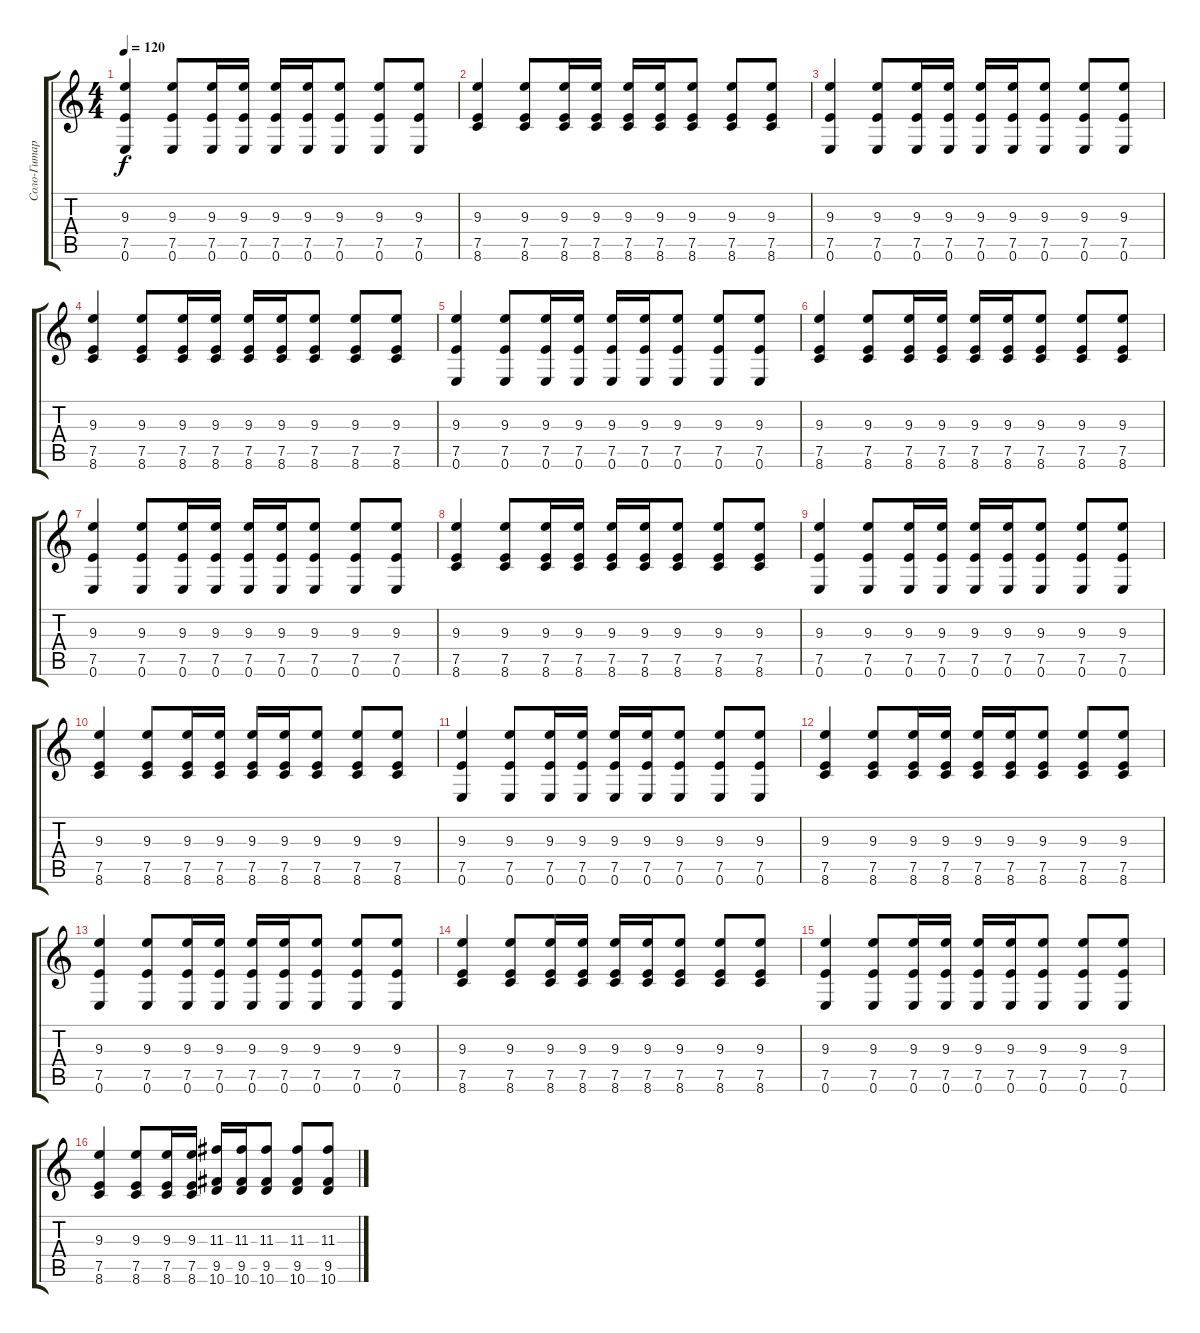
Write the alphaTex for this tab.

\track ("Соло-Гитара" "Соло-Гитар") {instrument overdrivenguitar}
\staff {score tabs}
\tuning (E4 B3 G3 D3 A2 E2) {hide}
\ts (4 4)
\tempo 120
\clef g2
\ks c
(9.3 7.5 0.6).4{dy f} (9.3 7.5 0.6).8 (9.3 7.5 0.6).16 (9.3 7.5 0.6).16 (9.3 7.5 0.6).16 (9.3 7.5 0.6).16 (9.3 7.5 0.6).8 (9.3 7.5 0.6).8 (9.3 7.5 0.6).8 |
(9.3 7.5 8.6).4 (9.3 7.5 8.6).8 (9.3 7.5 8.6).16 (9.3 7.5 8.6).16 (9.3 7.5 8.6).16 (9.3 7.5 8.6).16 (9.3 7.5 8.6).8 (9.3 7.5 8.6).8 (9.3 7.5 8.6).8 |
(9.3 7.5 0.6).4 (9.3 7.5 0.6).8 (9.3 7.5 0.6).16 (9.3 7.5 0.6).16 (9.3 7.5 0.6).16 (9.3 7.5 0.6).16 (9.3 7.5 0.6).8 (9.3 7.5 0.6).8 (9.3 7.5 0.6).8 |
(9.3 7.5 8.6).4 (9.3 7.5 8.6).8 (9.3 7.5 8.6).16 (9.3 7.5 8.6).16 (9.3 7.5 8.6).16 (9.3 7.5 8.6).16 (9.3 7.5 8.6).8 (9.3 7.5 8.6).8 (9.3 7.5 8.6).8 |
(9.3 7.5 0.6).4 (9.3 7.5 0.6).8 (9.3 7.5 0.6).16 (9.3 7.5 0.6).16 (9.3 7.5 0.6).16 (9.3 7.5 0.6).16 (9.3 7.5 0.6).8 (9.3 7.5 0.6).8 (9.3 7.5 0.6).8 |
(9.3 7.5 8.6).4 (9.3 7.5 8.6).8 (9.3 7.5 8.6).16 (9.3 7.5 8.6).16 (9.3 7.5 8.6).16 (9.3 7.5 8.6).16 (9.3 7.5 8.6).8 (9.3 7.5 8.6).8 (9.3 7.5 8.6).8 |
(9.3 7.5 0.6).4 (9.3 7.5 0.6).8 (9.3 7.5 0.6).16 (9.3 7.5 0.6).16 (9.3 7.5 0.6).16 (9.3 7.5 0.6).16 (9.3 7.5 0.6).8 (9.3 7.5 0.6).8 (9.3 7.5 0.6).8 |
(9.3 7.5 8.6).4 (9.3 7.5 8.6).8 (9.3 7.5 8.6).16 (9.3 7.5 8.6).16 (9.3 7.5 8.6).16 (9.3 7.5 8.6).16 (9.3 7.5 8.6).8 (9.3 7.5 8.6).8 (9.3 7.5 8.6).8 |
(9.3 7.5 0.6).4 (9.3 7.5 0.6).8 (9.3 7.5 0.6).16 (9.3 7.5 0.6).16 (9.3 7.5 0.6).16 (9.3 7.5 0.6).16 (9.3 7.5 0.6).8 (9.3 7.5 0.6).8 (9.3 7.5 0.6).8 |
(9.3 7.5 8.6).4 (9.3 7.5 8.6).8 (9.3 7.5 8.6).16 (9.3 7.5 8.6).16 (9.3 7.5 8.6).16 (9.3 7.5 8.6).16 (9.3 7.5 8.6).8 (9.3 7.5 8.6).8 (9.3 7.5 8.6).8 |
(9.3 7.5 0.6).4 (9.3 7.5 0.6).8 (9.3 7.5 0.6).16 (9.3 7.5 0.6).16 (9.3 7.5 0.6).16 (9.3 7.5 0.6).16 (9.3 7.5 0.6).8 (9.3 7.5 0.6).8 (9.3 7.5 0.6).8 |
(9.3 7.5 8.6).4 (9.3 7.5 8.6).8 (9.3 7.5 8.6).16 (9.3 7.5 8.6).16 (9.3 7.5 8.6).16 (9.3 7.5 8.6).16 (9.3 7.5 8.6).8 (9.3 7.5 8.6).8 (9.3 7.5 8.6).8 |
(9.3 7.5 0.6).4 (9.3 7.5 0.6).8 (9.3 7.5 0.6).16 (9.3 7.5 0.6).16 (9.3 7.5 0.6).16 (9.3 7.5 0.6).16 (9.3 7.5 0.6).8 (9.3 7.5 0.6).8 (9.3 7.5 0.6).8 |
(9.3 7.5 8.6).4 (9.3 7.5 8.6).8 (9.3 7.5 8.6).16 (9.3 7.5 8.6).16 (9.3 7.5 8.6).16 (9.3 7.5 8.6).16 (9.3 7.5 8.6).8 (9.3 7.5 8.6).8 (9.3 7.5 8.6).8 |
(9.3 7.5 0.6).4 (9.3 7.5 0.6).8 (9.3 7.5 0.6).16 (9.3 7.5 0.6).16 (9.3 7.5 0.6).16 (9.3 7.5 0.6).16 (9.3 7.5 0.6).8 (9.3 7.5 0.6).8 (9.3 7.5 0.6).8 |
(9.3 7.5 8.6).4 (9.3 7.5 8.6).8 (9.3 7.5 8.6).16 (9.3 7.5 8.6).16 (11.3 9.5 10.6).16 (11.3 9.5 10.6).16 (11.3 9.5 10.6).8 (11.3 9.5 10.6).8 (11.3 9.5 10.6).8
